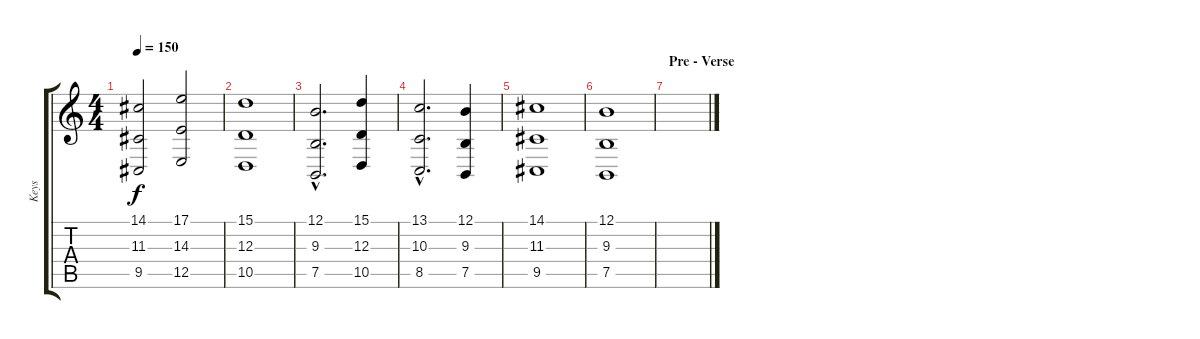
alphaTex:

\track ("Keys" "Keys") {instrument stringensemble1}
\staff {score tabs}
\tuning (B3 Gb3 D3 A2 E2 B1) {hide}
\ts (4 4)
\tempo 150
\clef g2
\ks c
(14.1 11.3 9.5).2{dy f} (17.1 14.3 12.5).2 |
(15.1 12.3 10.5).1 |
(12.1{hac} 9.3{hac} 7.5{hac}).2{d} (15.1 12.3 10.5).4 |
(13.1{hac} 10.3{hac} 8.5{hac}).2{d} (12.1 9.3 7.5).4 |
(14.1 11.3 9.5).1 |
(12.1 9.3 7.5).1 |
\section ("" "Pre - Verse")
